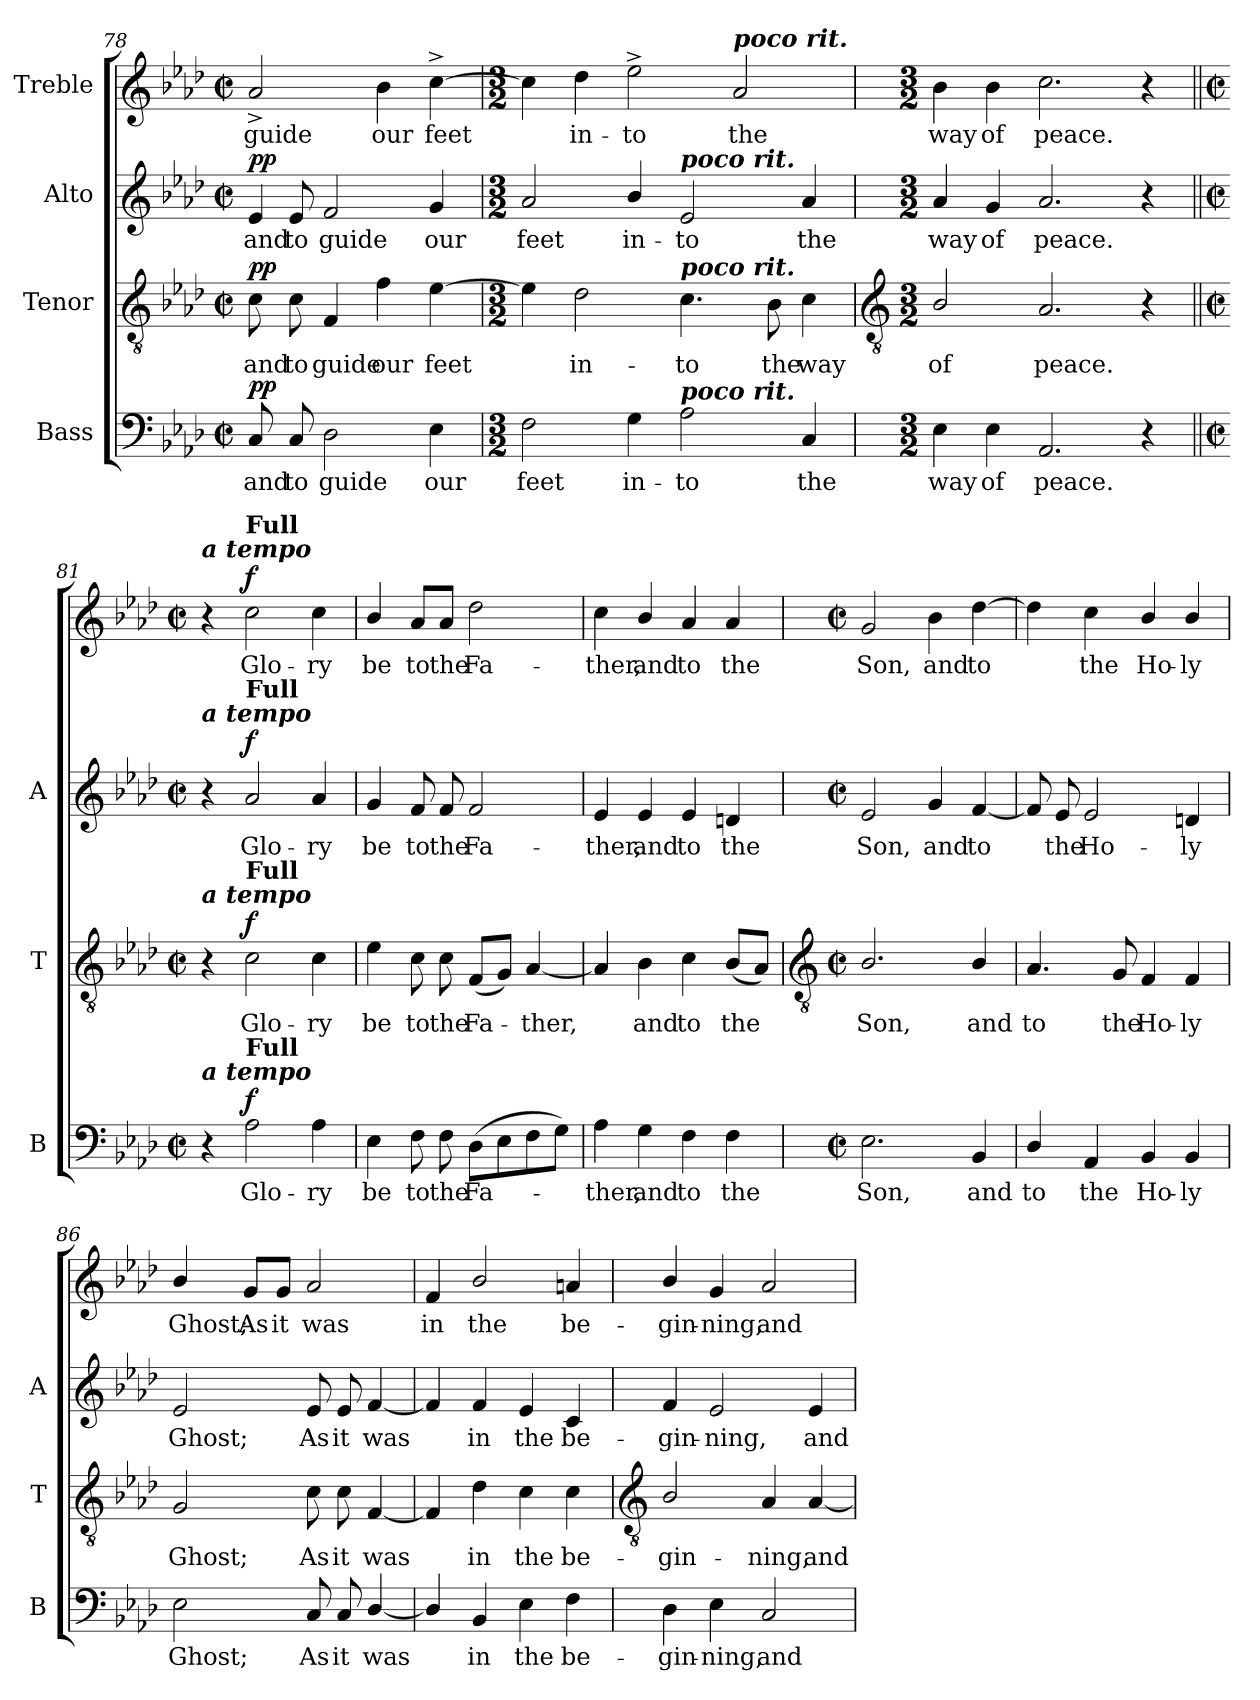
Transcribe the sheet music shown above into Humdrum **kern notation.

**kern	**text	**dynam	**kern	**text	**dynam	**kern	**text	**dynam	**kern	**text	**dynam
*part4	*part4	*part4	*part3	*part3	*part3	*part2	*part2	*part2	*part1	*part1	*part1
*staff4	*staff4	*staff4	*staff3	*staff3	*staff3	*staff2	*staff2	*staff2	*staff1	*staff1	*staff1
*I"Bass	*	*	*I"Tenor	*	*	*I"Alto	*	*	*I"Treble	*	*
*I'B	*	*	*I'T	*	*	*I'A	*	*	*	*	*
*clefF4	*	*	*clefGv2	*	*	*clefG2	*	*	*clefG2	*	*
*k[b-e-a-d-]	*	*	*k[b-e-a-d-]	*	*	*k[b-e-a-d-]	*	*	*k[b-e-a-d-]	*	*
*A-:	*	*	*A-:	*	*	*A-:	*	*	*A-:	*	*
*M2/2	*	*	*M2/2	*	*	*M2/2	*	*	*M2/2	*	*
*met(c|)	*	*	*met(c|)	*	*	*met(c|)	*	*	*met(c|)	*	*
=78	=78	=78	=78	=78	=78	=78	=78	=78	=78	=78	=78
!	!LO:LY:b	!LO:DY:b	!	!LO:LY:b	!LO:DY:b	!	!LO:LY:b	!LO:DY:b	!	!LO:LY:b	!
8C	and	pp	8c	and	pp	8e-J	and	pp	2a-^	guide	.
!	!LO:LY:b	!	!	!LO:LY:b	!	!	!LO:LY:b	!	!	!	!
8C	to	.	8c	to	.	8e-	to	.	.	.	.
!	!LO:LY:b	!	!	!LO:LY:b	!	!	!LO:LY:b	!	!	!	!
2D-	guide	.	4F	guide	.	2f	guide	.	.	.	.
!	!	!	!	!LO:LY:b	!	!	!	!	!	!LO:LY:b	!
.	.	.	4f	our	.	.	.	.	4b-	our	.
!	!LO:LY:b	!	!	!LO:LY:b	!	!	!LO:LY:b	!	!	!LO:LY:b	!
4E-	our	.	[4e-	feet	.	4g	our	.	[4cc^	feet	.
=79	=79	=79	=79	=79	=79	=79	=79	=79	=79	=79	=79
*M3/2	*	*	*M3/2	*	*	*M3/2	*	*	*M3/2	*	*
!	!LO:LY:b	!	!	!	!	!	!LO:LY:b	!	!	!	!
2F	feet	.	4e-]	.	.	2a-	feet	.	4cc]	.	.
!	!	!	!	!LO:LY:b	!	!	!	!	!	!LO:LY:b	!
.	.	.	2d-	in-	.	.	.	.	4dd-	in-	.
!	!LO:LY:b	!	!	!	!	!	!LO:LY:b	!	!	!LO:LY:b	!
4G	in-	.	.	.	.	4b-/	in-	.	2ee-^	-to	.
!	!	!	!	!	!	!LO:TX:a:Bi:t=poco rit.	!	!	!	!	!
!	!	!	!LO:TX:a:Bi:t=poco rit.	!	!	!	!	!	!	!	!
!LO:TX:a:Bi:t=poco rit.	!	!	!	!	!	!	!	!	!	!	!
!	!LO:LY:b	!	!	!LO:LY:b	!	!	!LO:LY:b	!	!	!	!
2A-	-to	.	4.c	-to	.	2e-	-to	.	.	.	.
!	!	!	!	!	!	!	!	!	!LO:TX:a:Bi:t=poco rit.	!	!
!	!	!	!	!	!	!	!	!	!	!LO:LY:b	!
.	.	.	.	.	.	.	.	.	2a-	the	.
!	!	!	!	!LO:LY:b	!	!	!	!	!	!	!
.	.	.	8B-	the	.	.	.	.	.	.	.
!	!LO:LY:b	!	!	!LO:LY:b	!	!	!LO:LY:b	!	!	!	!
4C	the	.	4c	way	.	4a-	the	.	.	.	.
!!LO:LB:g=z
=80	=80	=80	=80	=80	=80	=80	=80	=80	=80	=80	=80
*	*	*	*clefGv2	*	*	*	*	*	*	*	*
*M3/2	*	*	*M3/2	*	*	*M3/2	*	*	*M3/2	*	*
!	!LO:LY:b	!	!	!LO:LY:b	!	!	!LO:LY:b	!	!	!LO:LY:b	!
4E-	way	.	2B-/	of	.	4a-	way	.	4b-	way	.
!	!LO:LY:b	!	!	!	!	!	!LO:LY:b	!	!	!LO:LY:b	!
4E-	of	.	.	.	.	4g	of	.	4b-	of	.
!	!LO:LY:b	!	!	!LO:LY:b	!	!	!LO:LY:b	!	!	!LO:LY:b	!
2.AA-	peace.	.	2.A-	peace.	.	2.a-	peace.	.	2.cc	peace.	.
4r	.	.	4r	.	.	4r	.	.	4r	.	.
=81||	=81||	=81||	=81||	=81||	=81||	=81||	=81||	=81||	=81||	=81||	=81||
*M2/2	*	*	*M2/2	*	*	*M2/2	*	*	*M2/2	*	*
*met(c|)	*	*	*met(c|)	*	*	*met(c|)	*	*	*met(c|)	*	*
!	!	!	!	!	!	!	!	!	!LO:TX:a:Bi:t=a tempo	!	!
!	!	!	!	!	!	!LO:TX:a:Bi:t=a tempo	!	!	!	!	!
!	!	!	!LO:TX:a:Bi:t=a tempo	!	!	!	!	!	!	!	!
!LO:TX:a:Bi:t=a tempo	!	!	!	!	!	!	!	!	!	!	!
4r	.	.	4r	.	.	4r	.	.	4r	.	.
!	!	!	!	!	!	!	!	!	!LO:TX:a:B:t=Full	!	!
!	!	!	!	!	!	!LO:TX:a:B:t=Full	!	!	!	!	!
!	!	!	!LO:TX:a:B:t=Full	!	!	!	!	!	!	!	!
!LO:TX:a:B:t=Full	!	!	!	!	!	!	!	!	!	!	!
!	!LO:LY:b	!LO:DY:b	!	!LO:LY:b	!LO:DY:b	!	!LO:LY:b	!LO:DY:b	!	!LO:LY:b	!LO:DY:b
2A-	Glo-	f	2c	Glo-	f	2a-	Glo-	f	2cc	Glo-	f
!	!LO:LY:b	!	!	!LO:LY:b	!	!	!LO:LY:b	!	!	!LO:LY:b	!
4A-	-ry	.	4c	-ry	.	4a-	-ry	.	4cc	-ry	.
=82	=82	=82	=82	=82	=82	=82	=82	=82	=82	=82	=82
!	!LO:LY:b	!	!	!LO:LY:b	!	!	!LO:LY:b	!	!	!LO:LY:b	!
4E-	be	.	4e-	be	.	4g	be	.	4b-/	be	.
!	!LO:LY:b	!	!	!LO:LY:b	!	!	!LO:LY:b	!	!	!LO:LY:b	!
8F	to	.	8c	to	.	8f	to	.	8a-/L	to	.
!	!LO:LY:b	!	!	!LO:LY:b	!	!	!LO:LY:b	!	!	!LO:LY:b	!
8F	the	.	8c	the	.	8f	the	.	8a-/J	the	.
!	!LO:LY:b	!	!	!LO:LY:b	!	!	!LO:LY:b	!	!	!LO:LY:b	!
(>8D-L	Fa-	.	(<8FL	Fa-	.	2f	Fa-	.	2dd-	Fa-	.
8E-	.	.	8GJ)	.	.	.	.	.	.	.	.
!	!	!	!	!LO:LY:b	!	!	!	!	!	!	!
8F	.	.	[4A-	ther,	.	.	.	.	.	.	.
8GJ)	.	.	.	.	.	.	.	.	.	.	.
=83	=83	=83	=83	=83	=83	=83	=83	=83	=83	=83	=83
!	!LO:LY:b	!	!	!	!	!	!LO:LY:b	!	!	!LO:LY:b	!
4A-	ther,	.	4A-]	.	.	4e-	-ther,	.	4cc	-ther,	.
!	!LO:LY:b	!	!	!LO:LY:b	!	!	!LO:LY:b	!	!	!LO:LY:b	!
4G	and	.	4B-	and	.	4e-	and	.	4b-/	and	.
!	!LO:LY:b	!	!	!LO:LY:b	!	!	!LO:LY:b	!	!	!LO:LY:b	!
4F	to	.	4c	to	.	4e-	to	.	4a-	to	.
!	!LO:LY:b	!	!	!LO:LY:b	!	!	!LO:LY:b	!	!	!LO:LY:b	!
4F	the	.	(<8B-L	the	.	4dn	the	.	4a-	the	.
.	.	.	8A-J)	.	.	.	.	.	.	.	.
!!LO:LB:g=z
=84	=84	=84	=84	=84	=84	=84	=84	=84	=84	=84	=84
*	*	*	*clefGv2	*	*	*	*	*	*	*	*
*M2/2	*	*	*M2/2	*	*	*M2/2	*	*	*M2/2	*	*
*met(c|)	*	*	*met(c|)	*	*	*met(c|)	*	*	*met(c|)	*	*
!	!LO:LY:b	!	!	!LO:LY:b	!	!	!LO:LY:b	!	!	!LO:LY:b	!
2.E-	Son,	.	2.B-/	Son,	.	2e-	Son,	.	2g	Son,	.
!	!	!	!	!	!	!	!LO:LY:b	!	!	!LO:LY:b	!
.	.	.	.	.	.	4g	and	.	4b-	and	.
!	!LO:LY:b	!	!	!LO:LY:b	!	!	!LO:LY:b	!	!	!LO:LY:b	!
4BB-	and	.	4B-/	and	.	[4f	to	.	[4dd-	to	.
=85	=85	=85	=85	=85	=85	=85	=85	=85	=85	=85	=85
!	!LO:LY:b	!	!	!LO:LY:b	!	!	!	!	!	!	!
4D-/	to	.	4.A-	to	.	8f]	.	.	4dd-]	.	.
!	!	!	!	!	!	!	!LO:LY:b	!	!	!	!
.	.	.	.	.	.	8e-	the	.	.	.	.
!	!LO:LY:b	!	!	!	!	!	!LO:LY:b	!	!	!LO:LY:b	!
4AA-	the	.	.	.	.	2e-	Ho-	.	4cc	the	.
!	!	!	!	!LO:LY:b	!	!	!	!	!	!	!
.	.	.	8G	the	.	.	.	.	.	.	.
!	!LO:LY:b	!	!	!LO:LY:b	!	!	!	!	!	!LO:LY:b	!
4BB-	Ho-	.	4F	Ho-	.	.	.	.	4b-/	Ho-	.
!	!LO:LY:b	!	!	!LO:LY:b	!	!	!LO:LY:b	!	!	!LO:LY:b	!
4BB-	-ly	.	4F	-ly	.	4dn	-ly	.	4b-/	-ly	.
=86	=86	=86	=86	=86	=86	=86	=86	=86	=86	=86	=86
!	!LO:LY:b	!	!	!LO:LY:b	!	!	!LO:LY:b	!	!	!LO:LY:b	!
2E-	Ghost;	.	2G	Ghost;	.	2e-	Ghost;	.	4b-/	Ghost;	.
!	!	!	!	!	!	!	!	!	!	!LO:LY:b	!
.	.	.	.	.	.	.	.	.	8g/L	As	.
!	!	!	!	!	!	!	!	!	!	!LO:LY:b	!
.	.	.	.	.	.	.	.	.	8g/J	it	.
!	!LO:LY:b	!	!	!LO:LY:b	!	!	!LO:LY:b	!	!	!LO:LY:b	!
8C	As	.	8c	As	.	8e-	As	.	2a-	was	.
!	!LO:LY:b	!	!	!LO:LY:b	!	!	!LO:LY:b	!	!	!	!
8C	it	.	8c	it	.	8e-	it	.	.	.	.
!	!LO:LY:b	!	!	!LO:LY:b	!	!	!LO:LY:b	!	!	!	!
[4D-/	was	.	[4F	was	.	[4f	was	.	.	.	.
=87	=87	=87	=87	=87	=87	=87	=87	=87	=87	=87	=87
!	!	!	!	!	!	!	!	!	!	!LO:LY:b	!
4D-/]	.	.	4F]	.	.	4f]	.	.	4f	in	.
!	!LO:LY:b	!	!	!LO:LY:b	!	!	!LO:LY:b	!	!	!LO:LY:b	!
4BB-	in	.	4d-	in	.	4f	in	.	2b-/	the	.
!	!LO:LY:b	!	!	!LO:LY:b	!	!	!LO:LY:b	!	!	!	!
4E-	the	.	4c	the	.	4e-	the	.	.	.	.
!	!LO:LY:b	!	!	!LO:LY:b	!	!	!LO:LY:b	!	!	!LO:LY:b	!
4F	be-	.	4c	be-	.	4c	be-	.	4an	be-	.
!!LO:LB:g=z
=88	=88	=88	=88	=88	=88	=88	=88	=88	=88	=88	=88
*	*	*	*clefGv2	*	*	*	*	*	*	*	*
!	!LO:LY:b	!	!	!LO:LY:b	!	!	!LO:LY:b	!	!	!LO:LY:b	!
4D-	-gin-	.	2B-/	-gin-	.	4f	-gin-	.	4b-/	-gin-	.
!	!LO:LY:b	!	!	!	!	!	!LO:LY:b	!	!	!LO:LY:b	!
4E-	-ning,	.	.	.	.	2e-	-ning,	.	4g	-ning,	.
!	!LO:LY:b	!	!	!LO:LY:b	!	!	!	!	!	!LO:LY:b	!
2C	and	.	4A-	-ning,	.	.	.	.	2a-	and	.
!	!	!	!	!LO:LY:b	!	!	!LO:LY:b	!	!	!	!
.	.	.	[4A-	and	.	4e-	and	.	.	.	.
=	=	=	=	=	=	=	=	=	=	=	=
*-	*-	*-	*-	*-	*-	*-	*-	*-	*-	*-	*-
